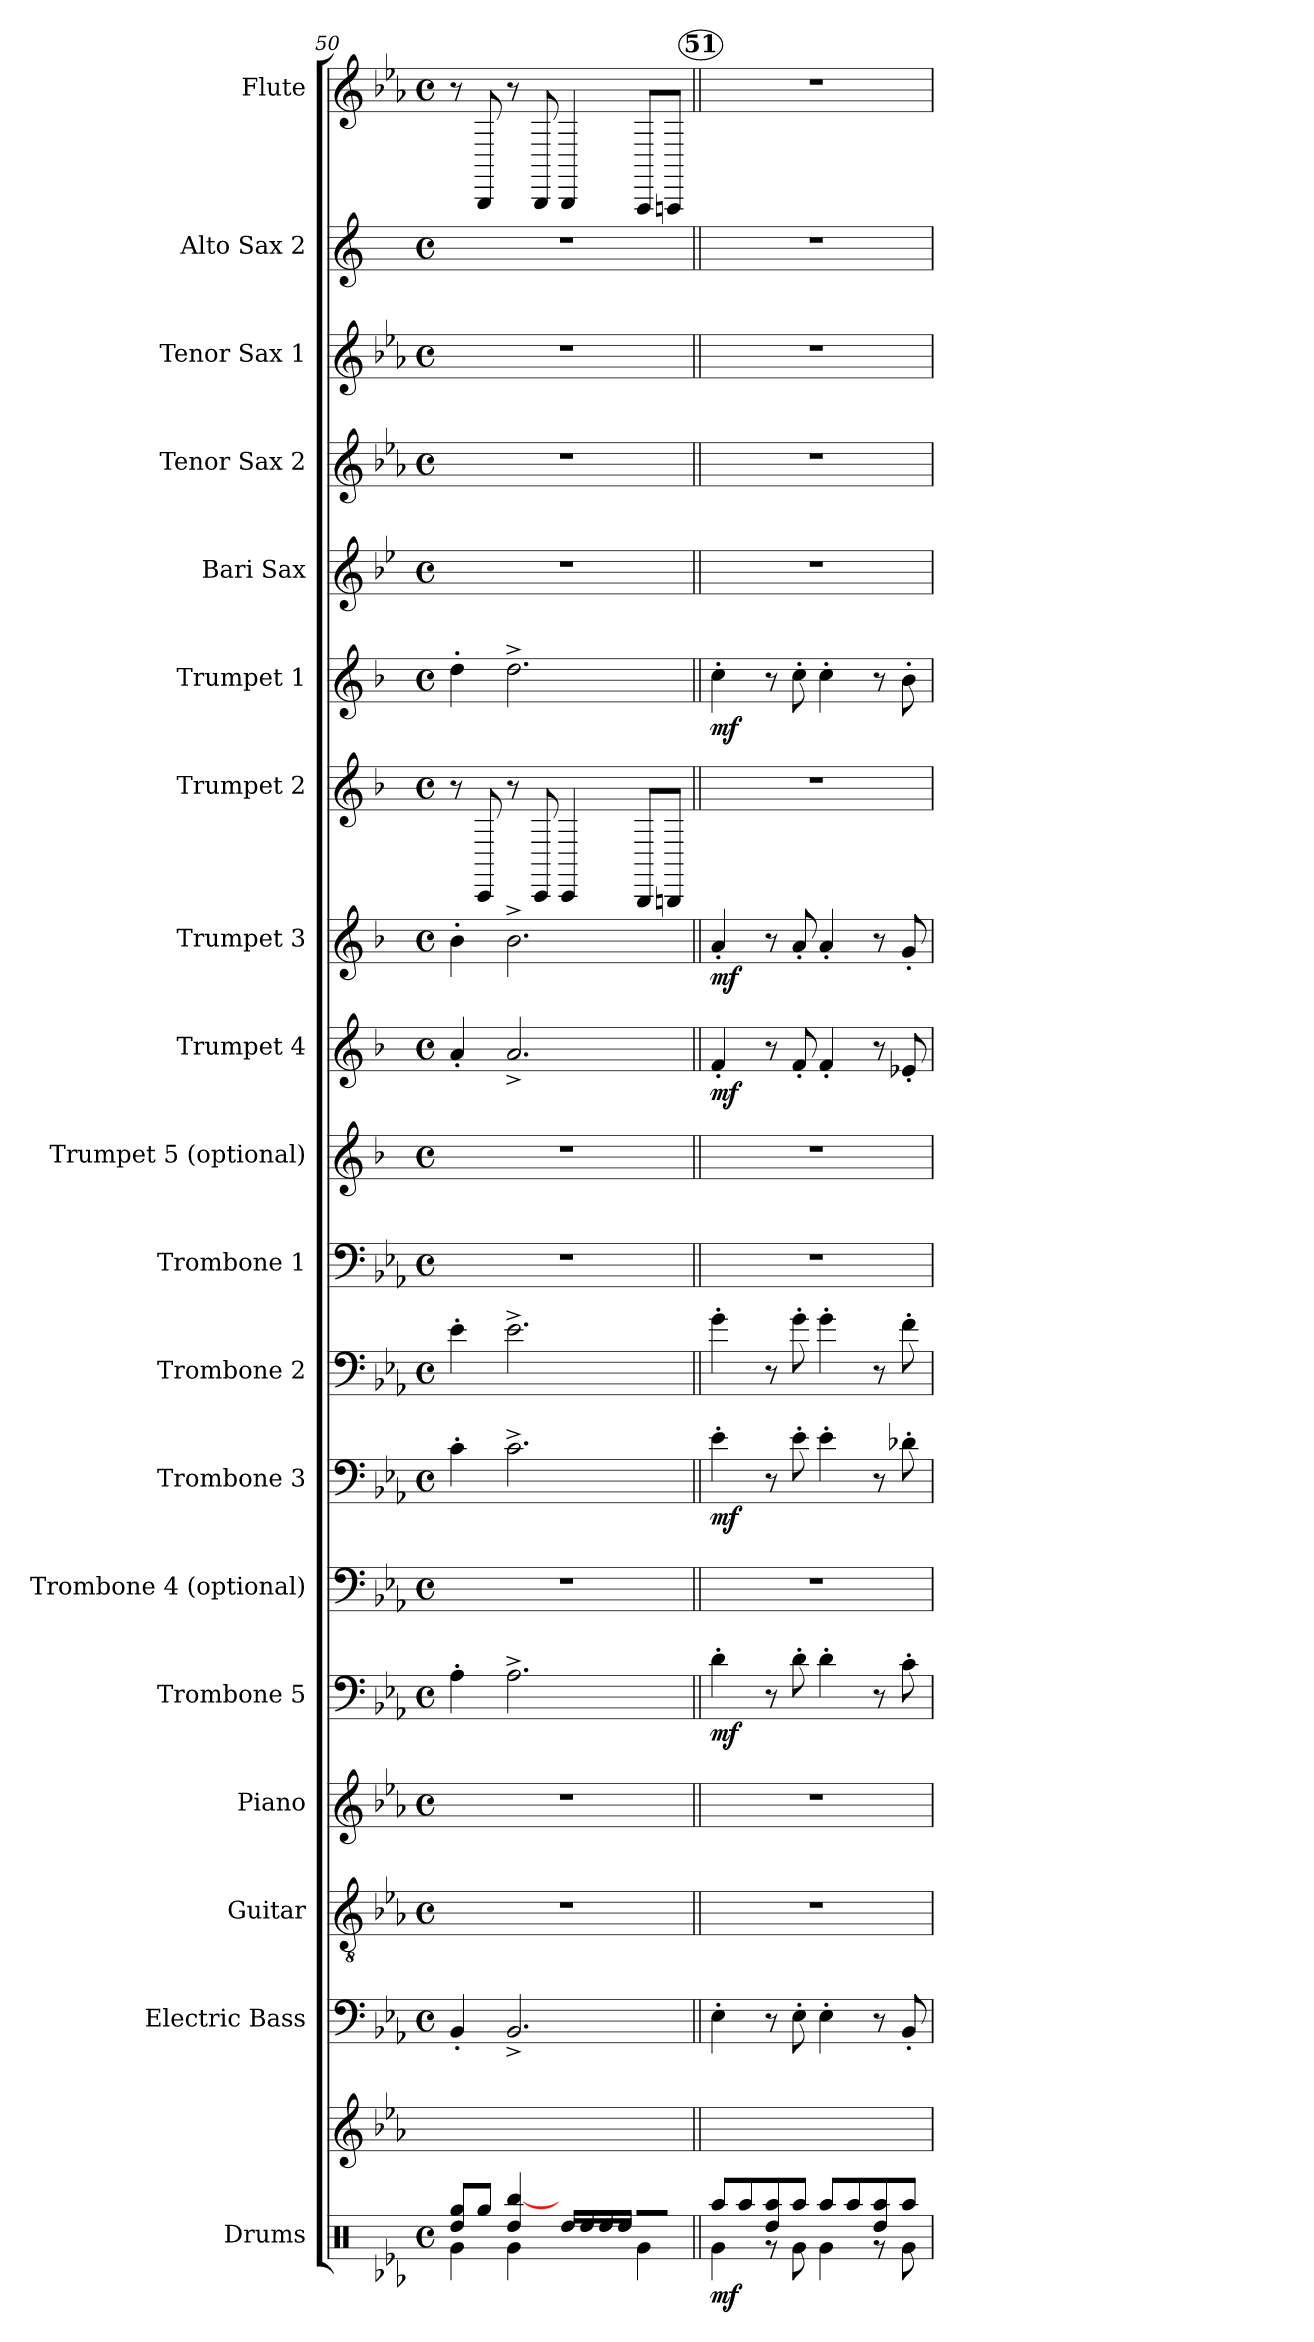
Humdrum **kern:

**kern	**dynam	**kern	**kern	**kern	**kern	**kern	**dynam	**kern	**kern	**dynam	**kern	**kern	**kern	**kern	**dynam	**kern	**dynam	**kern	**kern	**dynam	**kern	**kern	**kern	**kern	**kern
*part20	*part20	*part19	*part18	*part17	*part16	*part15	*part15	*part14	*part13	*part13	*part12	*part11	*part10	*part9	*part9	*part8	*part8	*part7	*part6	*part6	*part5	*part4	*part3	*part2	*part1
*staff20	*staff20	*staff19	*staff18	*staff17	*staff16	*staff15	*staff15	*staff14	*staff13	*staff13	*staff12	*staff11	*staff10	*staff9	*staff9	*staff8	*staff8	*staff7	*staff6	*staff6	*staff5	*staff4	*staff3	*staff2	*staff1
*I"Drums	*	*	*I"Electric Bass	*I"Guitar	*I"Piano	*I"Trombone 5	*	*I"Trombone 4 (optional)	*I"Trombone 3	*	*I"Trombone 2	*I"Trombone 1	*I"Trumpet 5 (optional)	*I"Trumpet 4	*	*I"Trumpet 3	*	*I"Trumpet 2	*I"Trumpet 1	*	*I"Bari Sax	*I"Tenor Sax 2	*I"Tenor Sax 1	*I"Alto Sax 2	*I"Flute
*	*	*	*	*	*I'Pno	*I'Trb	*	*I'Trb	*I'Trb	*	*I'Trb	*I'Trb	*I'Tpt	*I'Tpt	*	*I'Tpt	*	*I'Tpt	*I'Tpt	*	*	*I'T Sax	*I'T Sax	*I'A Sax	*I'Fl
*clefX	*	*clefG2	*clefF4	*clefGv2	*clefG2	*clefF4	*	*clefF4	*clefF4	*	*clefF4	*clefF4	*clefG2	*clefG2	*	*clefG2	*	*clefG2	*clefG2	*	*clefG2	*clefG2	*clefG2	*clefG2	*clefG2
*	*	*	*ITrd7c12	*	*	*	*	*	*	*	*	*	*ITrd1c2	*ITrd1c2	*	*ITrd1c2	*	*ITrd1c2	*ITrd1c2	*	*ITrd8c14	*ITrd8c14	*ITrd8c14	*ITrd5c9	*
*k[b-e-a-]	*	*k[b-e-a-]	*k[b-e-a-]	*k[b-e-a-]	*k[b-e-a-]	*k[b-e-a-]	*	*k[b-e-a-]	*k[b-e-a-]	*	*k[b-e-a-]	*k[b-e-a-]	*k[b-e-a-]	*k[b-e-a-]	*	*k[b-e-a-]	*	*k[b-e-a-]	*k[b-e-a-]	*	*k[b-e-]	*k[b-e-a-]	*k[b-e-a-]	*k[b-e-a-]	*k[b-e-a-]
*E-:	*	*E-:	*E-:	*E-:	*E-:	*E-:	*	*E-:	*E-:	*	*E-:	*E-:	*E-:	*E-:	*	*E-:	*	*E-:	*E-:	*	*B-:	*E-:	*E-:	*E-:	*E-:
*M4/4	*	*	*M4/4	*M4/4	*M4/4	*M4/4	*	*M4/4	*M4/4	*	*M4/4	*M4/4	*M4/4	*M4/4	*	*M4/4	*	*M4/4	*M4/4	*	*M4/4	*M4/4	*M4/4	*M4/4	*M4/4
*met(c)	*	*	*met(c)	*met(c)	*met(c)	*met(c)	*	*met(c)	*met(c)	*	*met(c)	*met(c)	*met(c)	*met(c)	*	*met(c)	*	*met(c)	*met(c)	*	*met(c)	*met(c)	*met(c)	*met(c)	*met(c)
=50	=50	=50	=50	=50	=50	=50	=50	=50	=50	=50	=50	=50	=50	=50	=50	=50	=50	=50	=50	=50	=50	=50	=50	=50	=50
*^	*	*	*	*	*	*	*	*	*	*	*	*	*	*	*	*	*	*	*	*	*	*	*	*	*
*	*^	*	*	*	*	*	*	*	*	*	*	*	*	*	*	*	*	*	*	*	*	*	*	*	*	*
4Rdd/	8Rgg/L	4Rg\	.	1ryy	4BBB-'</	1r	1r	4A-'>\	.	1r	4c'>\	.	4e-'>\	1r	1r	4g'</	.	4a-'>\	.	8r	4cc'>\	.	1r	1r	1r	1r	8r
.	8Rgg/J	.	.	.	.	.	.	.	.	.	.	.	.	.	.	.	.	.	.	8BBB-/	.	.	.	.	.	.	8BBB-/
4Rdd/	[>4Rbb/	4Rg\	.	.	2.BBB-^</	.	.	2.A-^>\	.	.	2.c^>\	.	2.e-^>\	.	.	2.g^</	.	2.a-^>\	.	8r	2.cc^>\	.	.	.	.	.	8r
.	.	.	.	.	.	.	.	.	.	.	.	.	.	.	.	.	.	.	.	8BBB-/	.	.	.	.	.	.	8BBB-/
16Rdd/LL	4Rbb\yy	4ryy	.	.	.	.	.	.	.	.	.	.	.	.	.	.	.	.	.	4BBB-/	.	.	.	.	.	.	4BBB-/
16Rdd/	.	.	.	.	.	.	.	.	.	.	.	.	.	.	.	.	.	.	.	.	.	.	.	.	.	.	.
16Rdd/	.	.	.	.	.	.	.	.	.	.	.	.	.	.	.	.	.	.	.	.	.	.	.	.	.	.	.
16Rdd/JJ	.	.	.	.	.	.	.	.	.	.	.	.	.	.	.	.	.	.	.	.	.	.	.	.	.	.	.
8R/L	4ryy	4Rg\	.	.	.	.	.	.	.	.	.	.	.	.	.	.	.	.	.	8AAA-/L	.	.	.	.	.	.	8AAA-/L
8R/J	.	.	.	.	.	.	.	.	.	.	.	.	.	.	.	.	.	.	.	8AAAn/J	.	.	.	.	.	.	8AAAn/J
!!LO:REH:place=s1:a:B:enc=circle:fs=4.9:t=51
=51||	=51||	=51||	=51||	=51||	=51||	=51||	=51||	=51||	=51||	=51||	=51||	=51||	=51||	=51||	=51||	=51||	=51||	=51||	=51||	=51||	=51||	=51||	=51||	=51||	=51||	=51||	=51||
!	!	!	!LO:DY:b	!	!	!	!	!	!LO:DY:b	!	!	!LO:DY:b	!	!	!	!	!LO:DY:b	!	!LO:DY:b	!	!	!LO:DY:b	!	!	!	!	!
4ryy	8Raa/L	4Rg\	mf	1ryy	4EE-'>\	1r	1r	4d'>\	mf	1r	4e-'>\	mf	4g'>\	1r	1r	4e-'</	mf	4g'</	mf	1r	4b-'>\	mf	1r	1r	1r	1r	1r
.	8Raa/	.	.	.	.	.	.	.	.	.	.	.	.	.	.	.	.	.	.	.	.	.	.	.	.	.	.
4Rdd/	8Raa/	8rf	.	.	8r	.	.	8r	.	.	8r	.	8r	.	.	8r	.	8r	.	.	8r	.	.	.	.	.	.
.	8Raa/J	8Rg\	.	.	8EE-'>\	.	.	8d'>\	.	.	8e-'>\	.	8g'>\	.	.	8e-'</	.	8g'</	.	.	8b-'>\	.	.	.	.	.	.
4ryy	8Raa/L	4Rg\	.	.	4EE-'>\	.	.	4d'>\	.	.	4e-'>\	.	4g'>\	.	.	4e-'</	.	4g'</	.	.	4b-'>\	.	.	.	.	.	.
.	8Raa/	.	.	.	.	.	.	.	.	.	.	.	.	.	.	.	.	.	.	.	.	.	.	.	.	.	.
4Rdd/	8Raa/	8rf	.	.	8r	.	.	8r	.	.	8r	.	8r	.	.	8r	.	8r	.	.	8r	.	.	.	.	.	.
.	8Raa/J	8Rg\	.	.	8BBB-'</	.	.	8c'>\	.	.	8d-X'>\	.	8f'>\	.	.	8d-X'</	.	8f'</	.	.	8a-'>\	.	.	.	.	.	.
*v	*v	*v	*	*	*	*	*	*	*	*	*	*	*	*	*	*	*	*	*	*	*	*	*	*	*	*	*
=	=	=	=	=	=	=	=	=	=	=	=	=	=	=	=	=	=	=	=	=	=	=	=	=	=
*-	*-	*-	*-	*-	*-	*-	*-	*-	*-	*-	*-	*-	*-	*-	*-	*-	*-	*-	*-	*-	*-	*-	*-	*-	*-
